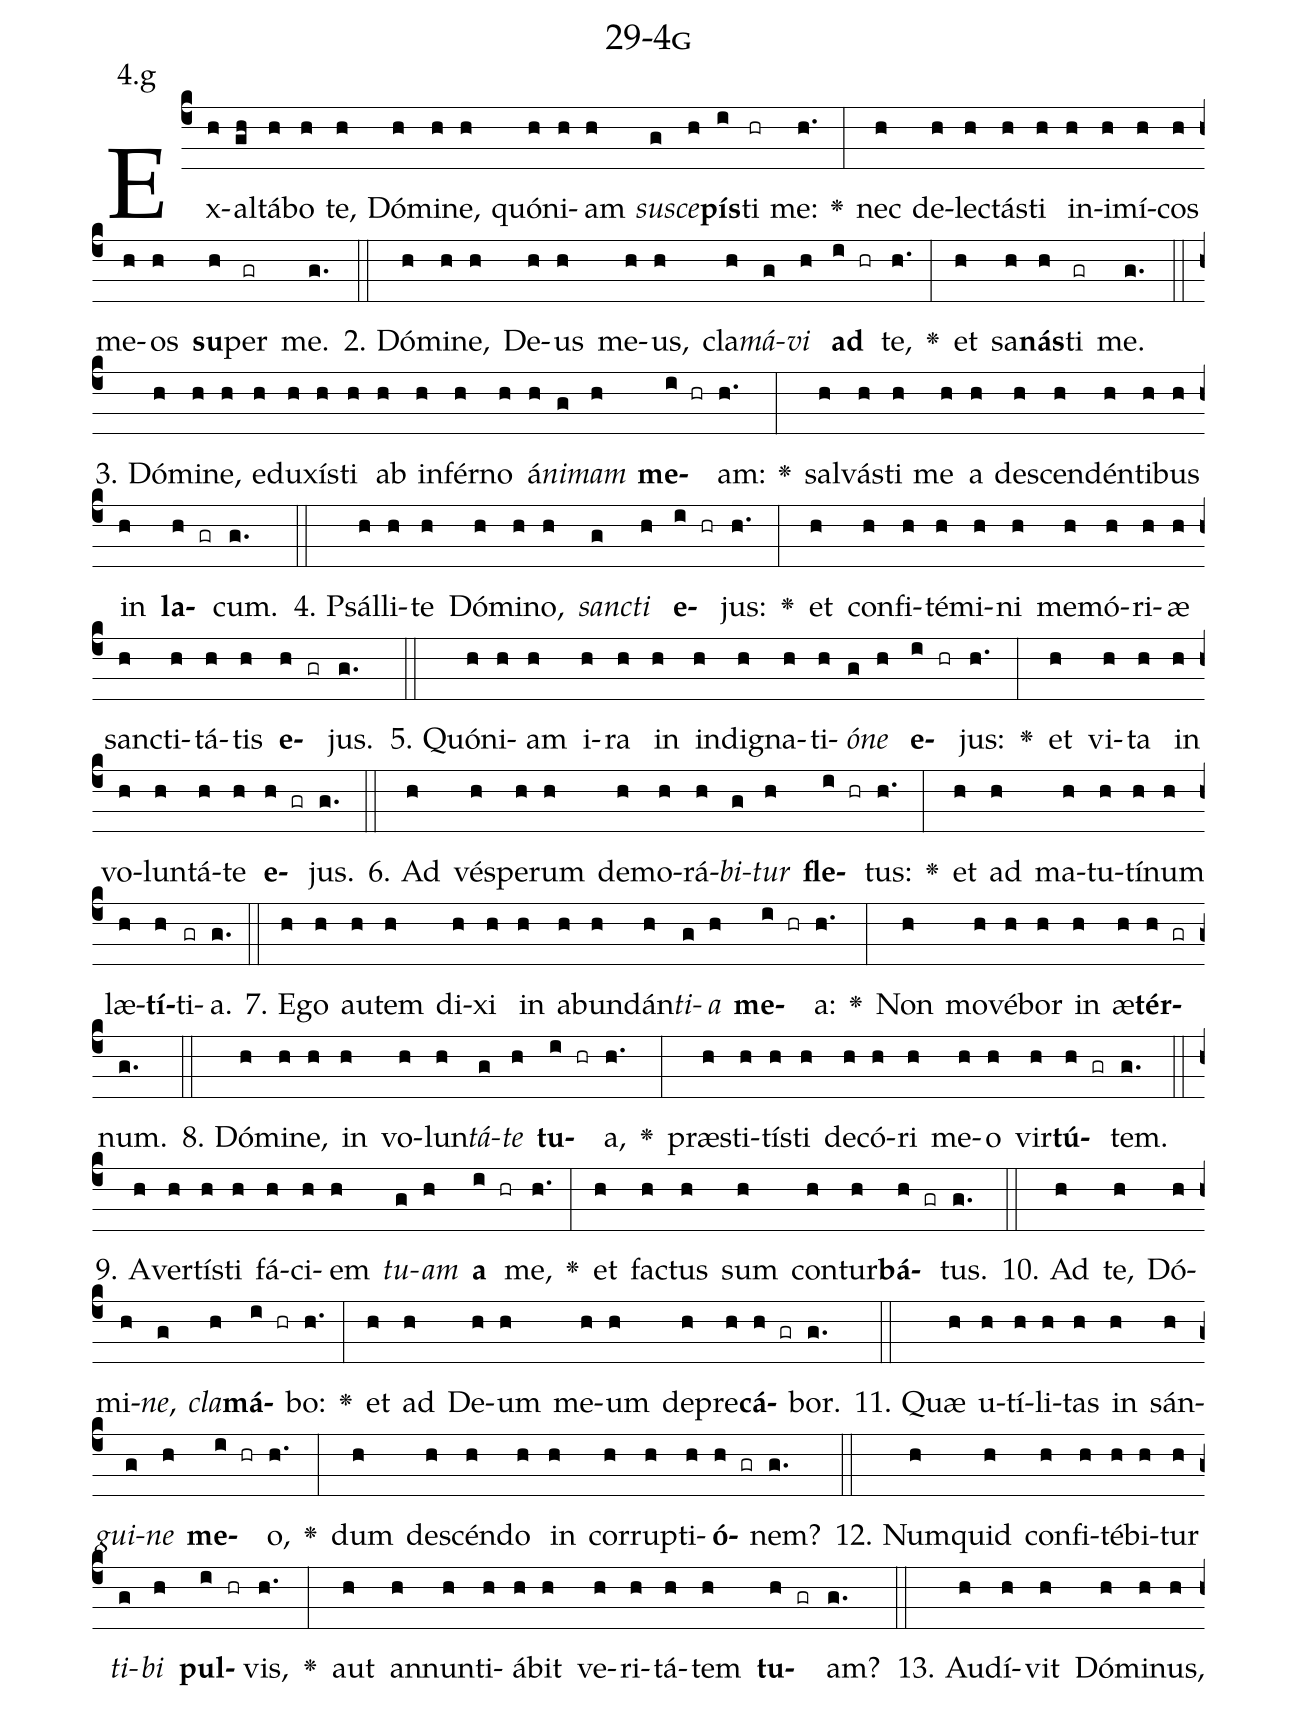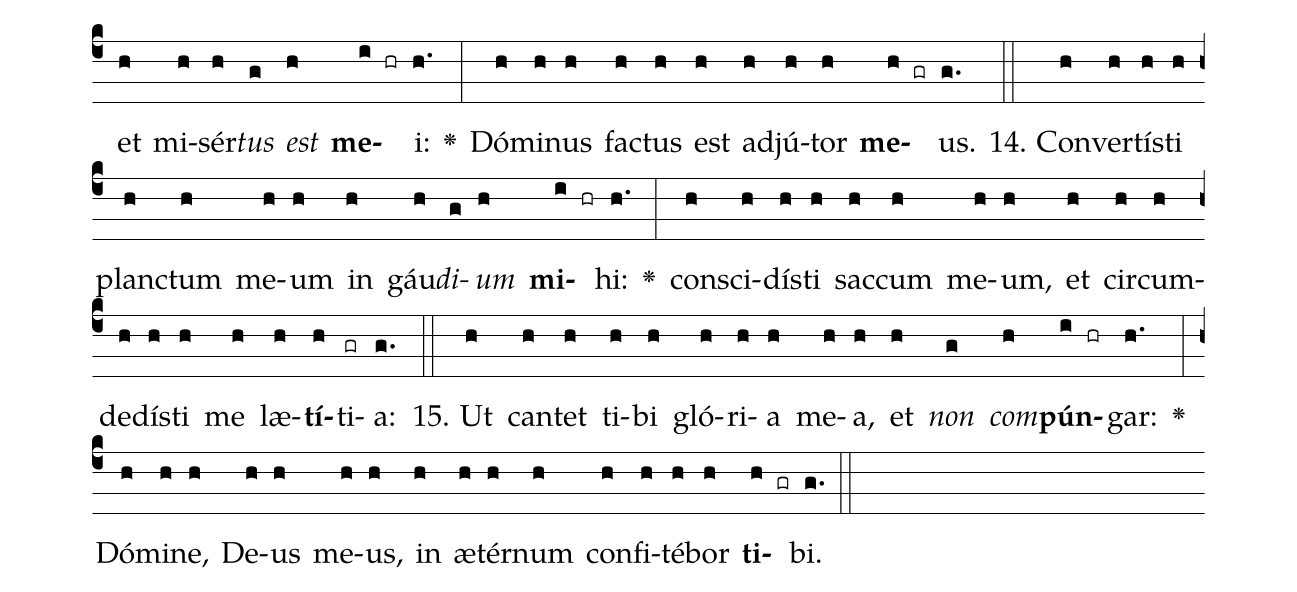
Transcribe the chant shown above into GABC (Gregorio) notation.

name: 29-4g;
annotation: 4.g;
%%
(c4)Ex(h)al(gh)tá(h)bo(h) te,(h) Dó(h)mi(h)ne,(h) quón(h)i(h)am(h) <i>su</i>(g)<i>sce</i>(h)<b>pís</b>(i)ti(hr) me:(h.) <v>\greheightstar</v>(:) nec(h) de(h)lec(h)tás(h)ti(h) in(h)i(h)mí(h)cos(h) me(h)os(h) <b>su</b>(h)per(gr) me.(g.) (::)
2. Dó(h)mi(h)ne,(h) De(h)us(h) me(h)us,(h) cla(h)<i>má</i>(g)<i>vi</i>(h) <b>ad</b>(i hr) te,(h.) <v>\greheightstar</v>(:) et(h) sa(h)<b>nás</b>(h)ti(gr) me.(g.) (::)
3. Dó(h)mi(h)ne,(h) e(h)du(h)xís(h)ti(h) ab(h) in(h)fér(h)no(h) á(h)<i>ni</i>(g)<i>mam</i>(h) <b>me</b>(i hr)am:(h.) <v>\greheightstar</v>(:) sal(h)vás(h)ti(h) me(h) a(h) de(h)scen(h)dén(h)ti(h)bus(h) in(h) <b>la</b>(h gr)cum.(g.) (::)
4. Psál(h)li(h)te(h) Dó(h)mi(h)no,(h) <i>sanc</i>(g)<i>ti</i>(h) <b>e</b>(i hr)jus:(h.) <v>\greheightstar</v>(:) et(h) con(h)fi(h)té(h)mi(h)ni(h) me(h)mó(h)ri(h)æ(h) sanc(h)ti(h)tá(h)tis(h) <b>e</b>(h gr)jus.(g.) (::)
5. Quón(h)i(h)am(h) i(h)ra(h) in(h) in(h)di(h)gna(h)ti(h)<i>ó</i>(g)<i>ne</i>(h) <b>e</b>(i hr)jus:(h.) <v>\greheightstar</v>(:) et(h) vi(h)ta(h) in(h) vo(h)lun(h)tá(h)te(h) <b>e</b>(h gr)jus.(g.) (::)
6. Ad(h) vés(h)pe(h)rum(h) de(h)mo(h)rá(h)<i>bi</i>(g)<i>tur</i>(h) <b>fle</b>(i hr)tus:(h.) <v>\greheightstar</v>(:) et(h) ad(h) ma(h)tu(h)tí(h)num(h) læ(h)<b>tí</b>(h)ti(gr)a.(g.) (::)
7. E(h)go(h) au(h)tem(h) di(h)xi(h) in(h) ab(h)un(h)dán(h)<i>ti</i>(g)<i>a</i>(h) <b>me</b>(i hr)a:(h.) <v>\greheightstar</v>(:) Non(h) mo(h)vé(h)bor(h) in(h) æ(h)<b>tér</b>(h gr)num.(g.) (::)
8. Dó(h)mi(h)ne,(h) in(h) vo(h)lun(h)<i>tá</i>(g)<i>te</i>(h) <b>tu</b>(i hr)a,(h.) <v>\greheightstar</v>(:) præ(h)sti(h)tís(h)ti(h) de(h)có(h)ri(h) me(h)o(h) vir(h)<b>tú</b>(h gr)tem.(g.) (::)
9. A(h)ver(h)tís(h)ti(h) fá(h)ci(h)em(h) <i>tu</i>(g)<i>am</i>(h) <b>a</b>(i hr) me,(h.) <v>\greheightstar</v>(:) et(h) fac(h)tus(h) sum(h) con(h)tur(h)<b>bá</b>(h gr)tus.(g.) (::)
10. Ad(h) te,(h) Dó(h)mi(h)<i>ne</i>,(g) <i>cla</i>(h)<b>má</b>(i hr)bo:(h.) <v>\greheightstar</v>(:) et(h) ad(h) De(h)um(h) me(h)um(h) de(h)pre(h)<b>cá</b>(h gr)bor.(g.) (::)
11. Quæ(h) u(h)tí(h)li(h)tas(h) in(h) sán(h)<i>gui</i>(g)<i>ne</i>(h) <b>me</b>(i hr)o,(h.) <v>\greheightstar</v>(:) dum(h) de(h)scén(h)do(h) in(h) cor(h)rup(h)ti(h)<b>ó</b>(h gr)nem?(g.) (::)
12. Num(h)quid(h) con(h)fi(h)té(h)bi(h)tur(h) <i>ti</i>(g)<i>bi</i>(h) <b>pul</b>(i hr)vis,(h.) <v>\greheightstar</v>(:) aut(h) an(h)nun(h)ti(h)á(h)bit(h) ve(h)ri(h)tá(h)tem(h) <b>tu</b>(h gr)am?(g.) (::)
13. Au(h)dí(h)vit(h) Dó(h)mi(h)nus,(h) et(h) mi(h)sér(h)<i>tus</i>(g) <i>est</i>(h) <b>me</b>(i hr)i:(h.) <v>\greheightstar</v>(:) Dó(h)mi(h)nus(h) fac(h)tus(h) est(h) ad(h)jú(h)tor(h) <b>me</b>(h gr)us.(g.) (::)
14. Con(h)ver(h)tís(h)ti(h) planc(h)tum(h) me(h)um(h) in(h) gáu(h)<i>di</i>(g)<i>um</i>(h) <b>mi</b>(i hr)hi:(h.) <v>\greheightstar</v>(:) con(h)sci(h)dís(h)ti(h) sac(h)cum(h) me(h)um,(h) et(h) cir(h)cum(h)de(h)dís(h)ti(h) me(h) læ(h)<b>tí</b>(h)ti(gr)a:(g.) (::)
15. Ut(h) can(h)tet(h) ti(h)bi(h) gló(h)ri(h)a(h) me(h)a,(h) et(h) <i>non</i>(g) <i>com</i>(h)<b>pún</b>(i hr)gar:(h.) <v>\greheightstar</v>(:) Dó(h)mi(h)ne,(h) De(h)us(h) me(h)us,(h) in(h) æ(h)tér(h)num(h) con(h)fi(h)té(h)bor(h) <b>ti</b>(h gr)bi.(g.) (::)
